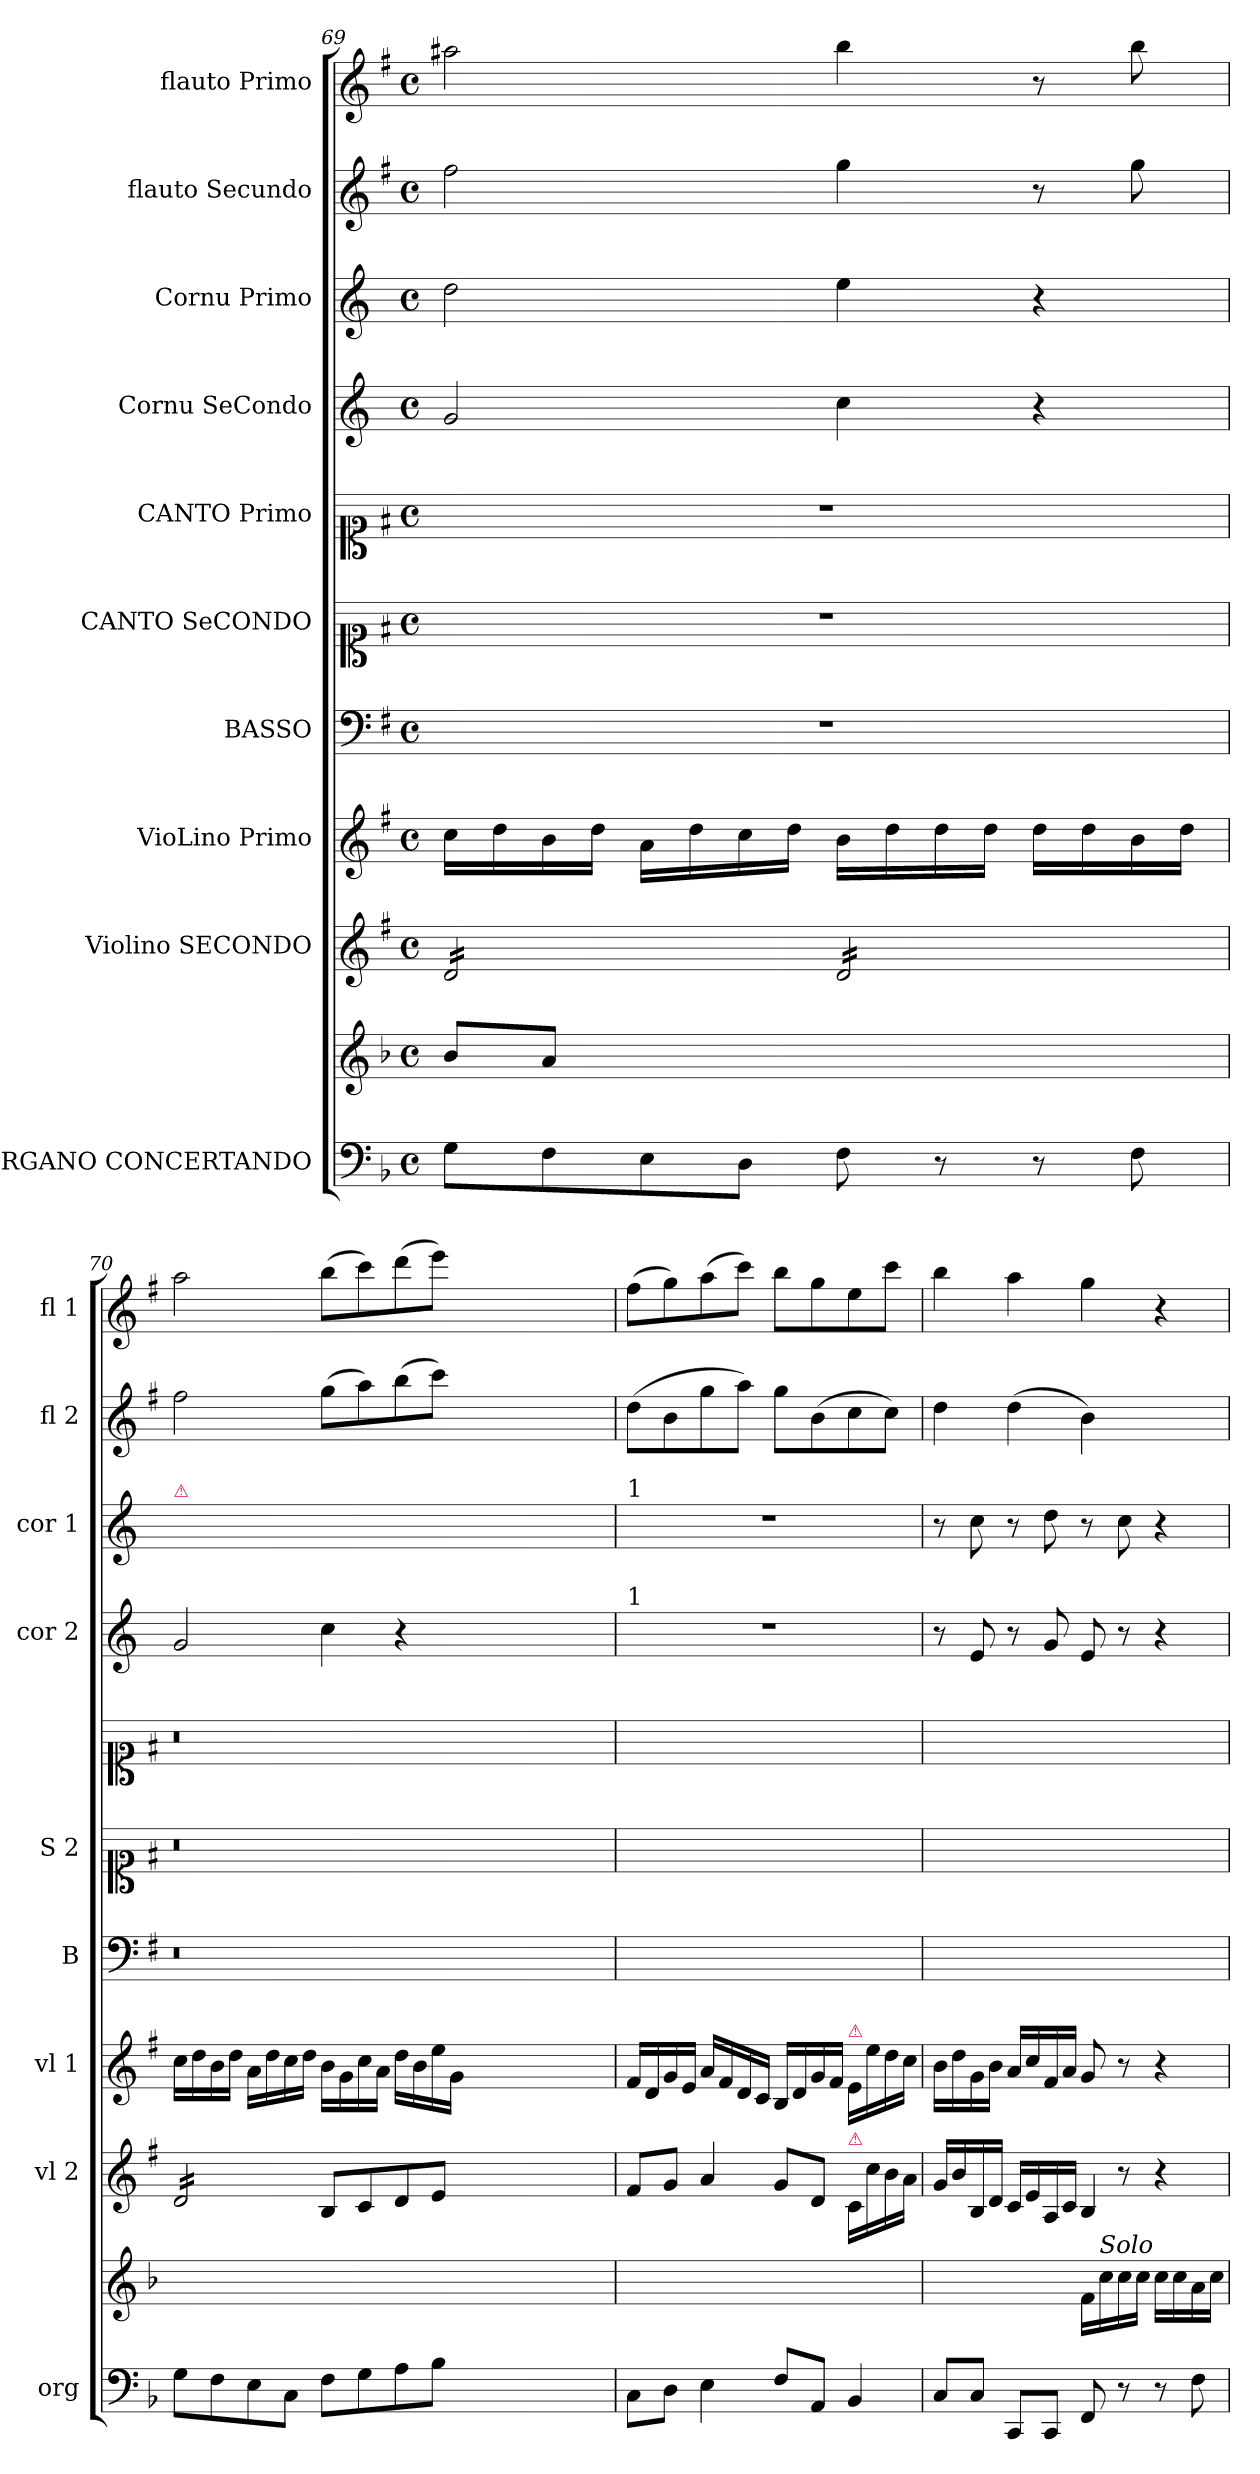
**kern	**kern	**dynam	**kern	**kern	**kern	**kern	**kern	**kern	**kern	**kern	**kern
*part10	*part10	*part10	*part9	*part8	*part7	*part6	*part5	*part4	*part3	*part2	*part1
*staff11	*staff10	*staff10/11	*staff9	*staff8	*staff7	*staff6	*staff5	*staff4	*staff3	*staff2	*staff1
*I"ORGANO CONCERTANDO	*	*	*I"Violino SECONDO	*I"VioLino Primo	*I"BASSO	*I"CANTO SeCONDO	*I"CANTO Primo	*I"Cornu SeCondo	*I"Cornu Primo	*I"flauto Secundo	*I"flauto Primo
*I'org	*	*	*I'vl 2	*I'vl 1	*I'B	*I'S 2	*	*I'cor 2	*I'cor 1	*I'fl 2	*I'fl 1
*clefF4	*clefG2	*	*clefG2	*clefG2	*clefF4	*clefC1	*clefC1	*clefG2	*clefG2	*clefG2	*clefG2
*ITrd-1c-2	*ITrd-1c-2	*	*	*	*	*	*	*ITrd3c5	*ITrd3c5	*	*
*k[f#]	*k[f#]	*	*k[f#]	*k[f#]	*k[f#]	*k[f#]	*k[f#]	*k[f#]	*k[f#]	*k[f#]	*k[f#]
*G:	*G:	*	*G:	*G:	*G:	*G:	*G:	*	*	*G:	*G:
*M4/4	*M4/4	*	*M4/4	*M4/4	*M4/4	*M4/4	*M4/4	*M4/4	*M4/4	*M4/4	*M4/4
*met(c)	*met(c)	*	*met(c)	*met(c)	*met(c)	*met(c)	*met(c)	*met(c)	*met(c)	*met(c)	*met(c)
=69	=69	=69	=69	=69	=69	=69	=69	=69	=69	=69	=69
*	*	*	*tremolo	*	*	*	*	*	*	*	*
8A\L	8cc/L	.	16d/LL	16cc\LL	1r	1r	1r	2d/	2a\	2ff#\	2aa#X\
.	.	.	16d/	16dd\	.	.	.	.	.	.	.
8G\	8b/J	.	16d/	16b\	.	.	.	.	.	.	.
.	.	.	16d/	16dd\JJ	.	.	.	.	.	.	.
8F#\	4b/yy	.	16d/	16a\LL	.	.	.	.	.	.	.
.	.	.	16d/	16dd\	.	.	.	.	.	.	.
8E\J	.	.	16d/	16cc\	.	.	.	.	.	.	.
.	.	.	16d/JJ	16dd\JJ	.	.	.	.	.	.	.
8G\	2b/yy	.	16d/LL	16b\LL	.	.	.	4g\	4b\	4gg\	4bb\
.	.	.	16d/	16dd\	.	.	.	.	.	.	.
8r	.	.	16d/	16dd\	.	.	.	.	.	.	.
.	.	.	16d/	16dd\JJ	.	.	.	.	.	.	.
8r	.	.	16d/	16dd\LL	.	.	.	4r	4r	8r	8r
.	.	.	16d/	16dd\	.	.	.	.	.	.	.
8G\	.	.	16d/	16b\	.	.	.	.	.	8gg\	8bb\
.	.	.	16d/JJ	16dd\JJ	.	.	.	.	.	.	.
=70	=70	=70	=70	=70	=70	=70	=70	=70	=70	=70	=70
!	!	!	!	!	!	!	!	!	!LO:TX:a:color=crimson:t=⚠	!	!
8A\L	1ryy	.	16d/LL	16cc\LL	0.r	0.r	0.r	2d/	2a\yy	2ff#\	2aa\
.	.	.	16d/	16dd\	.	.	.	.	.	.	.
8G\	.	.	16d/	16b\	.	.	.	.	.	.	.
.	.	.	16d/	16dd\JJ	.	.	.	.	.	.	.
8F#\	.	.	16d/	16a\LL	.	.	.	.	.	.	.
.	.	.	16d/	16dd\	.	.	.	.	.	.	.
8D\J	.	.	16d/	16cc\	.	.	.	.	.	.	.
.	.	.	16d/JJ	16dd\JJ	.	.	.	.	.	.	.
*	*	*	*Xtremolo	*	*	*	*	*	*	*	*
8G\L	.	.	8B/L	16b\LL	.	.	.	4g\	4b\yy	(8gg\L	(8bb\L
.	.	.	.	16g\	.	.	.	.	.	.	.
8A\	.	.	8c/	16cc\	.	.	.	.	.	8aa\)	8ccc\)
.	.	.	.	16a\JJ	.	.	.	.	.	.	.
8B\	.	.	8d/	16dd\LL	.	.	.	4r	4ryy	(8bb\	(8ddd\
.	.	.	.	16b\	.	.	.	.	.	.	.
8c\J	.	.	8e/J	16ee\	.	.	.	.	.	8ccc\J)	8eee\J)
.	.	.	.	16g\JJ	.	.	.	.	.	.	.
0ryy	0ryy	.	0ryy	0ryy	.	.	.	0ryy	0ryy	0ryy	0ryy
=71	=71	=71	=71	=71	=71	=71	=71	=71	=71	=71	=71
!	!	!	!	!	!	!	!	!	!LO:TX:a:t=1	!	!
!	!	!	!	!	!	!	!	!LO:TX:a:t=1	!	!	!
8D\L	1ryy	.	8f#/L	16f#/LL	1ryy	1ryy	1ryy	1r	1r	(8dd\L	(8ff#\L
.	.	.	.	16d/	.	.	.	.	.	.	.
8E\J	.	.	8g/J	16g/	.	.	.	.	.	8b\	8gg\)
.	.	.	.	16e/JJ	.	.	.	.	.	.	.
4F#\	.	.	4a/	16a/LL	.	.	.	.	.	8gg\	(8aa\
.	.	.	.	16f#/	.	.	.	.	.	.	.
.	.	.	.	16d/	.	.	.	.	.	8aa\J)	8ccc\J)
.	.	.	.	16c/JJ	.	.	.	.	.	.	.
8G\L	.	.	8g/L	16B/LL	.	.	.	.	.	8gg\L	8bb\L
.	.	.	.	16d/	.	.	.	.	.	.	.
8BB/J	.	.	8d/J	16g/	.	.	.	.	.	(8b\	8gg\
.	.	.	.	16f#/JJ	.	.	.	.	.	.	.
!	!	!	!	!LO:TX:a:color=crimson:t=⚠	!	!	!	!	!	!	!
!	!	!	!LO:TX:a:color=crimson:t=⚠	!	!	!	!	!	!	!	!
4C/	.	.	16c/LL	16e/LL	.	.	.	.	.	8cc\	8ee\
.	.	.	16cc\	16ee\	.	.	.	.	.	.	.
.	.	.	16b\	16dd\	.	.	.	.	.	8cc\J)	8ccc\J
.	.	.	16a\JJ	16cc\JJ	.	.	.	.	.	.	.
=72	=72	=72	=72	=72	=72	=72	=72	=72	=72	=72	=72
8D/L	2ryy	.	16g/LL	16b\LL	1ryy	1ryy	1ryy	8r	8r	4dd\	4bb\
.	.	.	16b/	16dd\	.	.	.	.	.	.	.
8D/J	.	.	16B/	16g\	.	.	.	8B/	8g\	.	.
.	.	.	16d/JJ	16b\JJ	.	.	.	.	.	.	.
8DD/L	.	.	16c/LL	16a/LL	.	.	.	8r	8r	(4dd\	4aa\
.	.	.	16e/	16cc/	.	.	.	.	.	.	.
8DD/J	.	.	16A/	16f#/	.	.	.	8d/	8a\	.	.
.	.	.	16c/JJ	16a/JJ	.	.	.	.	.	.	.
!	!	!LO:DY:a:rj	!LO:N:vis=4	!	!	!	!	!	!	!	!
8GG/	16g\LL	Pia	8B/	8g/	.	.	.	8B/	8r	4b\)	4gg\
!	!LO:TX:a:i:t=Solo	!	!	!	!	!	!	!	!	!	!
.	16dd\	.	.	.	.	.	.	.	.	.	.
8r	16dd\	.	8r	8r	.	.	.	8r	8g\	.	.
.	16dd\JJ	.	.	.	.	.	.	.	.	.	.
8r	16dd\LL	.	4r	4r	.	.	.	4r	4r	4ryy	4r
.	16dd\	.	.	.	.	.	.	.	.	.	.
8G\	16b\	.	.	.	.	.	.	.	.	.	.
.	16dd\JJ	.	.	.	.	.	.	.	.	.	.
=	=	=	=	=	=	=	=	=	=	=	=
*-	*-	*-	*-	*-	*-	*-	*-	*-	*-	*-	*-
